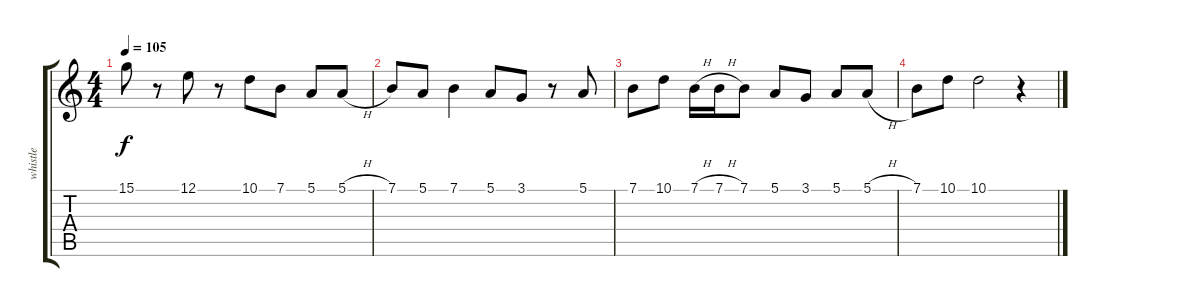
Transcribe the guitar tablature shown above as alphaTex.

\track ("whistle" "whistle") {instrument whistle}
\staff {score tabs}
\tuning (E4 B3 G3 D3 A2 E2) {hide}
\ts (4 4)
\tempo 105
\clef g2
\ks c
15.1.8{dy f} r.8 12.1.8 r.8 10.1.8 7.1.8 5.1.8 5.1{h}.8 |
7.1.8 5.1.8 7.1.4 5.1.8 3.1.8 r.8 5.1.8 |
7.1.8 10.1.8 7.1{h}.16 7.1{h}.16 7.1.8 5.1.8 3.1.8 5.1.8 5.1{h}.8 |
7.1.8 10.1.8 10.1.2 r.4
